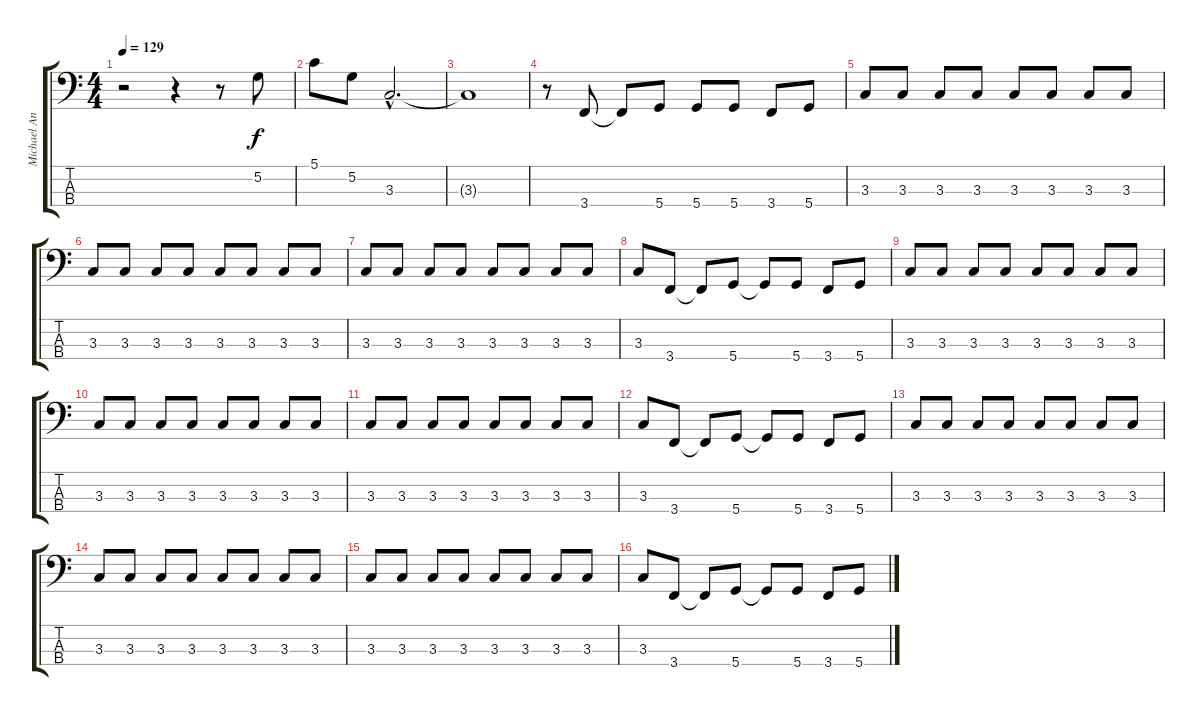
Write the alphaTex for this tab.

\track ("Michael Anthony" "Michael An") {instrument electricbasspick}
\staff {score tabs}
\tuning (G2 D2 A1 D1) {hide}
\ts (4 4)
\tempo 129
\clef f4
\ks c
r.2{dy f instrument electricbasspick} r.4 r.8 5.2.8 |
5.1.8 5.2.8 3.3{hac}.2{d} |
3.3{t}.1 |
r.8 3.4.8 3.4{t}.8 5.4.8 5.4.8 5.4.8 3.4.8 5.4.8 |
3.3.8 3.3.8 3.3.8 3.3.8 3.3.8 3.3.8 3.3.8 3.3.8 |
3.3.8 3.3.8 3.3.8 3.3.8 3.3.8 3.3.8 3.3.8 3.3.8 |
3.3.8 3.3.8 3.3.8 3.3.8 3.3.8 3.3.8 3.3.8 3.3.8 |
3.3.8 3.4.8 3.4{t}.8 5.4.8 5.4{t}.8 5.4.8 3.4.8 5.4.8 |
3.3.8 3.3.8 3.3.8 3.3.8 3.3.8 3.3.8 3.3.8 3.3.8 |
3.3.8 3.3.8 3.3.8 3.3.8 3.3.8 3.3.8 3.3.8 3.3.8 |
3.3.8 3.3.8 3.3.8 3.3.8 3.3.8 3.3.8 3.3.8 3.3.8 |
3.3.8 3.4.8 3.4{t}.8 5.4.8 5.4{t}.8 5.4.8 3.4.8 5.4.8 |
3.3.8 3.3.8 3.3.8 3.3.8 3.3.8 3.3.8 3.3.8 3.3.8 |
3.3.8 3.3.8 3.3.8 3.3.8 3.3.8 3.3.8 3.3.8 3.3.8 |
3.3.8 3.3.8 3.3.8 3.3.8 3.3.8 3.3.8 3.3.8 3.3.8 |
3.3.8 3.4.8 3.4{t}.8 5.4.8 5.4{t}.8 5.4.8 3.4.8 5.4.8
